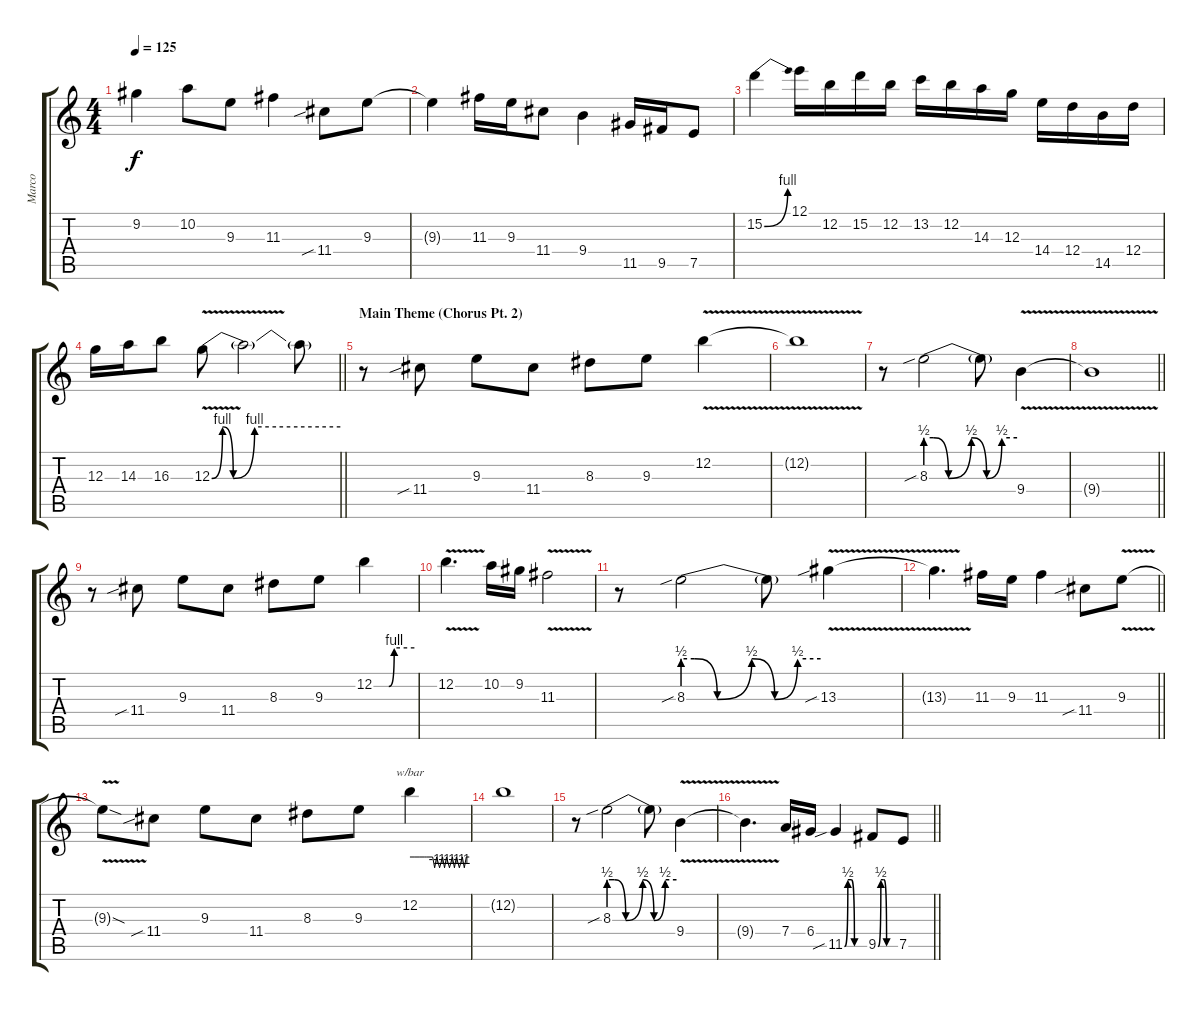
\track ("Marco " "Marco ") {instrument distortionguitar}
\staff {score tabs}
\tuning (E4 B3 G3 D3 A2 E2) {hide}
\ts (4 4)
\tempo 125
\clef g2
\ks c
9.2.4{dy f} 10.2.8 9.3.8 11.3.4 11.4{sib}.8 9.3.8 |
9.3{t}.4 11.3.16 9.3.16 11.4.8 9.4.4 11.5.16 9.5.16 7.5.8 |
15.2{be (bend 0 0 60 4)}.4 12.1.16 12.2.16 15.2.16 12.2.16 13.2.16 12.2.16 14.3.16 12.3.16 14.4.16 12.4.16 14.5.16 12.4.16 |
\barLineRight lightlight
12.3.16 14.3.16 16.3.8 12.3{be (custom 0 0 5 4 10 0 20 4 30 4 40 4 50 4 60 4) v}.8 12.3{t}.2 12.3{t}.8 |
\section ("" "Main Theme (Chorus Pt. 2) ")
r.8 11.4{sib}.8 9.3.8 11.4.8 8.3.8 9.3.8 12.2{v}.4 |
12.2{v t}.1 |
r.8 8.3{be (custom 0 2 5 2 15 0 30 2 40 0 50 2 60 2) sib}.2 8.3{t}.8 9.4{v}.4 |
\barLineRight lightlight
9.4{v t}.1 |
r.8 11.4{sib}.8 9.3.8 11.4.8 8.3.8 9.3.8 12.2{be (custom 0 0 15 0 22 0 30 4 60 4)}.4 |
12.2{v}.4{d} 10.2.16 9.2.16 11.3{v}.2 |
r.8 8.3{be (custom 0 2 5 2 15 0 30 2 40 0 50 2 60 2) sib}.2 8.3{t}.8 13.3{v sib}.4 |
\barLineRight lightlight
13.3{t}.4{d} 11.3.16 9.3.16 11.3.4 11.4{sib}.8 9.3{v}.8 |
9.3{sod t}.8 11.4{sib}.8 9.3.8 11.4.8 8.3.8 9.3.8 12.2.4{tbe (custom default 0 0 5 0 10 0 15 0 17 0 23 0 25 -4 27 0 30 -4 33 0 35 -4 37 0 40 -4 43 0 45 -4 47 0 50 -4 53 0 55 -4 57 0 60 0)} |
12.2{t}.1 |
r.8 8.3{be (custom 0 2 5 2 15 0 30 2 40 0 50 2 60 2) sib}.2 8.3{t}.8 9.4{v}.4 |
\barLineRight lightlight
9.4{v t}.4{d} 7.4.16 6.4.16 11.5{be (custom 0 0 10 2 20 2 30 0 60 0) sib}.4 9.5{be (custom 0 0 10 2 20 2 30 0 60 0)}.8 7.5.8
